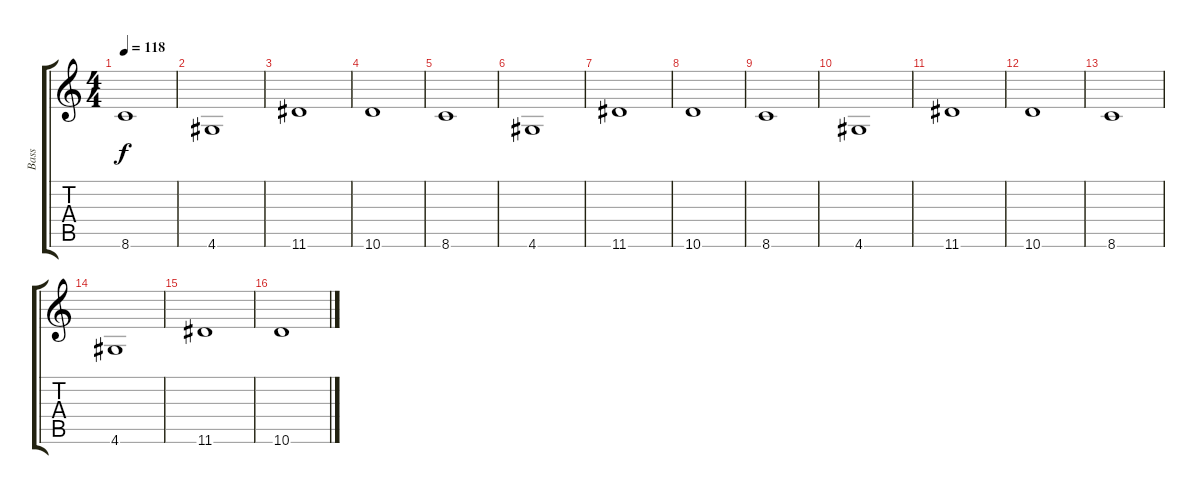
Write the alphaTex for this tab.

\track ("Bass" "Bass") {instrument acousticbass}
\staff {score tabs}
\tuning (E4 B3 G3 D3 A2 E2) {hide}
\ts (4 4)
\tempo 118
\clef g2
\ks c
8.6.1{dy f} |
4.6.1 |
11.6.1 |
10.6.1 |
8.6.1 |
4.6.1 |
11.6.1 |
10.6.1 |
8.6.1 |
4.6.1 |
11.6.1 |
10.6.1 |
8.6.1 |
4.6.1 |
11.6.1 |
10.6.1
